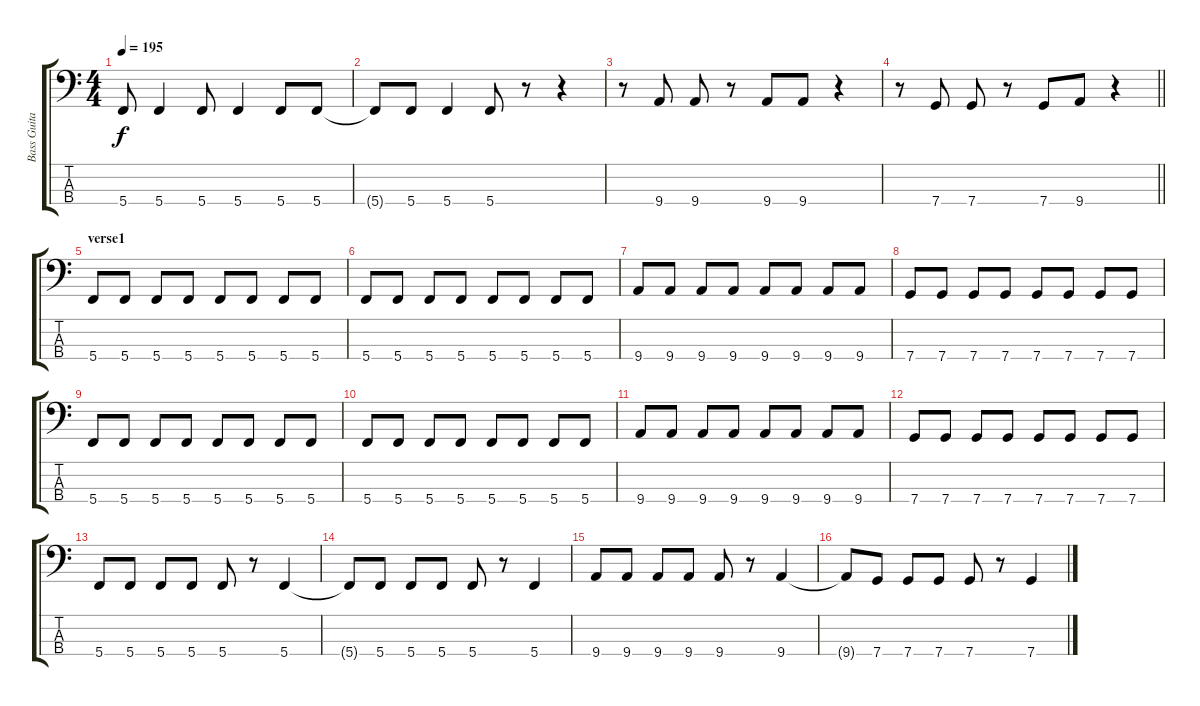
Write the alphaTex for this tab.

\track ("Bass Guitar" "Bass Guita") {instrument electricbasspick}
\staff {score tabs}
\tuning (F2 C2 G1 C1) {hide}
\ts (4 4)
\tempo 195
\clef f4
\ks c
5.4.8{dy f} 5.4.4 5.4.8 5.4.4 5.4.8 5.4.8 |
5.4{t}.8 5.4.8 5.4.4 5.4.8 r.8 r.4 |
r.8 9.4.8 9.4.8 r.8 9.4.8 9.4.8 r.4 |
\barLineRight lightlight
r.8 7.4.8 7.4.8 r.8 7.4.8 9.4.8 r.4 |
\section ("" "verse1")
5.4.8 5.4.8 5.4.8 5.4.8 5.4.8 5.4.8 5.4.8 5.4.8 |
5.4.8 5.4.8 5.4.8 5.4.8 5.4.8 5.4.8 5.4.8 5.4.8 |
9.4.8 9.4.8 9.4.8 9.4.8 9.4.8 9.4.8 9.4.8 9.4.8 |
7.4.8 7.4.8 7.4.8 7.4.8 7.4.8 7.4.8 7.4.8 7.4.8 |
5.4.8 5.4.8 5.4.8 5.4.8 5.4.8 5.4.8 5.4.8 5.4.8 |
5.4.8 5.4.8 5.4.8 5.4.8 5.4.8 5.4.8 5.4.8 5.4.8 |
9.4.8 9.4.8 9.4.8 9.4.8 9.4.8 9.4.8 9.4.8 9.4.8 |
7.4.8 7.4.8 7.4.8 7.4.8 7.4.8 7.4.8 7.4.8 7.4.8 |
5.4.8 5.4.8 5.4.8 5.4.8 5.4.8 r.8 5.4.4 |
5.4{t}.8 5.4.8 5.4.8 5.4.8 5.4.8 r.8 5.4.4 |
9.4.8 9.4.8 9.4.8 9.4.8 9.4.8 r.8 9.4.4 |
9.4{t}.8 7.4.8 7.4.8 7.4.8 7.4.8 r.8 7.4.4
